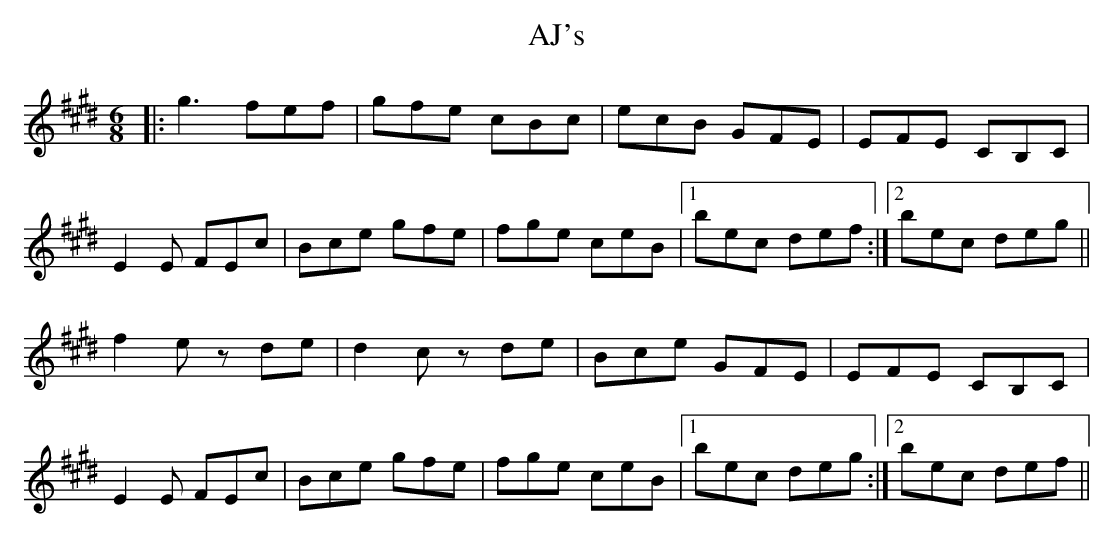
X:1
T: AJ's
M: 6/8
L: 1/8
K: Emaj
|:g3 fef|gfe cBc|ecB GFE|EFE CB,C|
E2 E FEc|Bce gfe|fge ceB|1 bec def:|2 bec deg||
f2 e zde|d2 c zde|Bce GFE|EFE CB,C|
E2 E FEc|Bce gfe|fge ceB|1 bec deg:|2 bec def||
